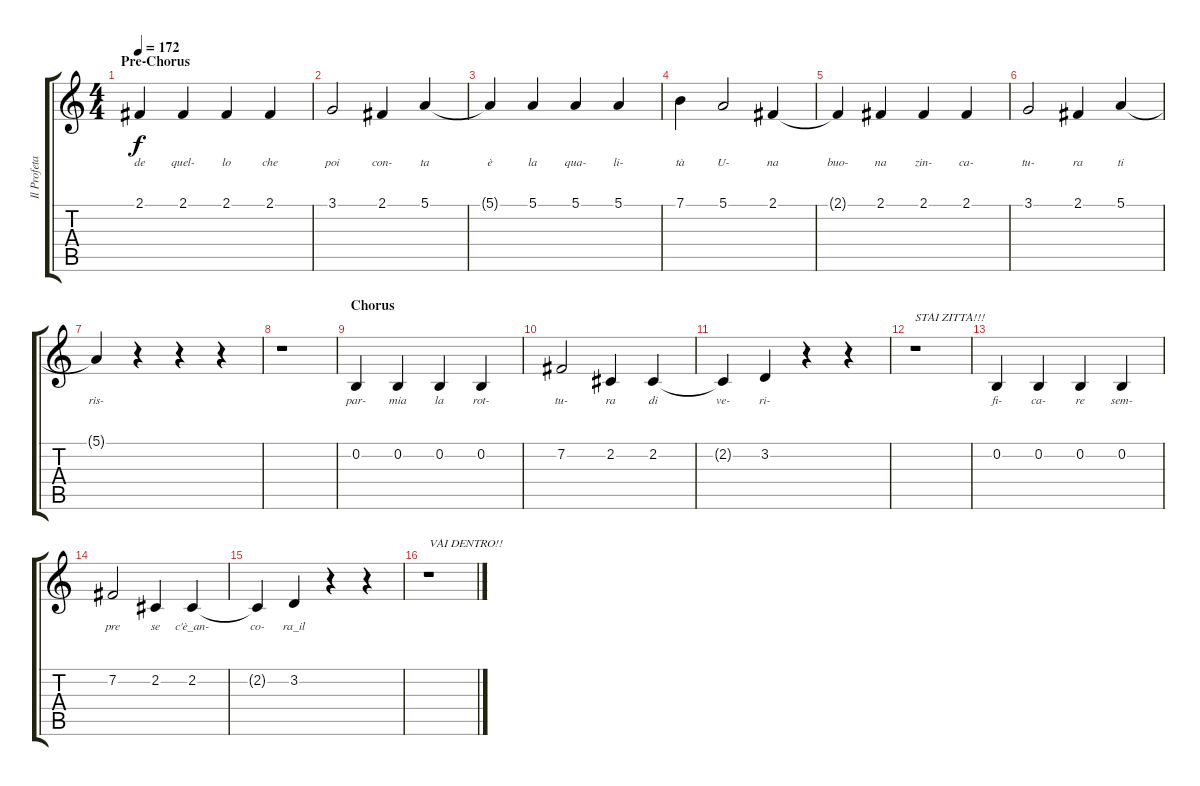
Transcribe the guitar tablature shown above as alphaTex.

\track ("Il Profeta (Vocals)" "Il Profeta") {instrument lead2sawtooth}
\staff {score tabs}
\tuning (E4 B3 G3 D3 A2 E2) {hide}
\ts (4 4)
\section ("" "Pre-Chorus")
\tempo 172
\clef g2
\ks c
2.1.4{lyrics (0 "de") lyrics (1 "") lyrics (2 "") lyrics (3 "") lyrics (4 "") dy f} 2.1.4{lyrics (0 "quel-") lyrics (1 "") lyrics (2 "") lyrics (3 "") lyrics (4 "")} 2.1.4{lyrics (0 "lo") lyrics (1 "") lyrics (2 "") lyrics (3 "") lyrics (4 "")} 2.1.4{lyrics (0 "che") lyrics (1 "") lyrics (2 "") lyrics (3 "") lyrics (4 "")} |
3.1.2{lyrics (0 "poi") lyrics (1 "") lyrics (2 "") lyrics (3 "") lyrics (4 "")} 2.1.4{lyrics (0 "con-") lyrics (1 "") lyrics (2 "") lyrics (3 "") lyrics (4 "")} 5.1.4{lyrics (0 "ta") lyrics (1 "") lyrics (2 "") lyrics (3 "") lyrics (4 "")} |
5.1{t}.4{lyrics (0 "è") lyrics (1 "") lyrics (2 "") lyrics (3 "") lyrics (4 "")} 5.1.4{lyrics (0 "la") lyrics (1 "") lyrics (2 "") lyrics (3 "") lyrics (4 "")} 5.1.4{lyrics (0 "qua-") lyrics (1 "") lyrics (2 "") lyrics (3 "") lyrics (4 "")} 5.1.4{lyrics (0 "li-") lyrics (1 "") lyrics (2 "") lyrics (3 "") lyrics (4 "")} |
7.1.4{lyrics (0 "tà") lyrics (1 "") lyrics (2 "") lyrics (3 "") lyrics (4 "")} 5.1.2{lyrics (0 "U-") lyrics (1 "") lyrics (2 "") lyrics (3 "") lyrics (4 "")} 2.1.4{lyrics (0 "na") lyrics (1 "") lyrics (2 "") lyrics (3 "") lyrics (4 "")} |
2.1{t}.4{lyrics (0 "buo-") lyrics (1 "") lyrics (2 "") lyrics (3 "") lyrics (4 "")} 2.1.4{lyrics (0 "na") lyrics (1 "") lyrics (2 "") lyrics (3 "") lyrics (4 "")} 2.1.4{lyrics (0 "zin-") lyrics (1 "") lyrics (2 "") lyrics (3 "") lyrics (4 "")} 2.1.4{lyrics (0 "ca-") lyrics (1 "") lyrics (2 "") lyrics (3 "") lyrics (4 "")} |
3.1.2{lyrics (0 "tu-") lyrics (1 "") lyrics (2 "") lyrics (3 "") lyrics (4 "")} 2.1.4{lyrics (0 "ra") lyrics (1 "") lyrics (2 "") lyrics (3 "") lyrics (4 "")} 5.1.4{lyrics (0 "ti") lyrics (1 "") lyrics (2 "") lyrics (3 "") lyrics (4 "")} |
5.1{t}.4{lyrics (0 "ris-") lyrics (1 "") lyrics (2 "") lyrics (3 "") lyrics (4 "")} r.4 r.4 r.4 |
r.1 |
\section ("" "Chorus")
0.2.4{lyrics (0 "par-") lyrics (1 "") lyrics (2 "") lyrics (3 "") lyrics (4 "")} 0.2.4{lyrics (0 "mia") lyrics (1 "") lyrics (2 "") lyrics (3 "") lyrics (4 "")} 0.2.4{lyrics (0 "la") lyrics (1 "") lyrics (2 "") lyrics (3 "") lyrics (4 "")} 0.2.4{lyrics (0 "rot-") lyrics (1 "") lyrics (2 "") lyrics (3 "") lyrics (4 "")} |
7.2.2{lyrics (0 "tu-") lyrics (1 "") lyrics (2 "") lyrics (3 "") lyrics (4 "")} 2.2.4{lyrics (0 "ra") lyrics (1 "") lyrics (2 "") lyrics (3 "") lyrics (4 "")} 2.2.4{lyrics (0 "di") lyrics (1 "") lyrics (2 "") lyrics (3 "") lyrics (4 "")} |
2.2{t}.4{lyrics (0 "ve-") lyrics (1 "") lyrics (2 "") lyrics (3 "") lyrics (4 "")} 3.2.4{lyrics (0 "ri-") lyrics (1 "") lyrics (2 "") lyrics (3 "") lyrics (4 "")} r.4 r.4 |
r.1{txt "STAI ZITTA!!!"} |
0.2.4{lyrics (0 "fi-") lyrics (1 "") lyrics (2 "") lyrics (3 "") lyrics (4 "")} 0.2.4{lyrics (0 "ca-") lyrics (1 "") lyrics (2 "") lyrics (3 "") lyrics (4 "")} 0.2.4{lyrics (0 "re") lyrics (1 "") lyrics (2 "") lyrics (3 "") lyrics (4 "")} 0.2.4{lyrics (0 "sem-") lyrics (1 "") lyrics (2 "") lyrics (3 "") lyrics (4 "")} |
7.2.2{lyrics (0 "pre") lyrics (1 "") lyrics (2 "") lyrics (3 "") lyrics (4 "")} 2.2.4{lyrics (0 "se") lyrics (1 "") lyrics (2 "") lyrics (3 "") lyrics (4 "")} 2.2.4{lyrics (0 "c'è_an-") lyrics (1 "") lyrics (2 "") lyrics (3 "") lyrics (4 "")} |
2.2{t}.4{lyrics (0 "co-") lyrics (1 "") lyrics (2 "") lyrics (3 "") lyrics (4 "")} 3.2.4{lyrics (0 "ra_il") lyrics (1 "") lyrics (2 "") lyrics (3 "") lyrics (4 "")} r.4 r.4 |
r.1{txt "VAI DENTRO!!"}
